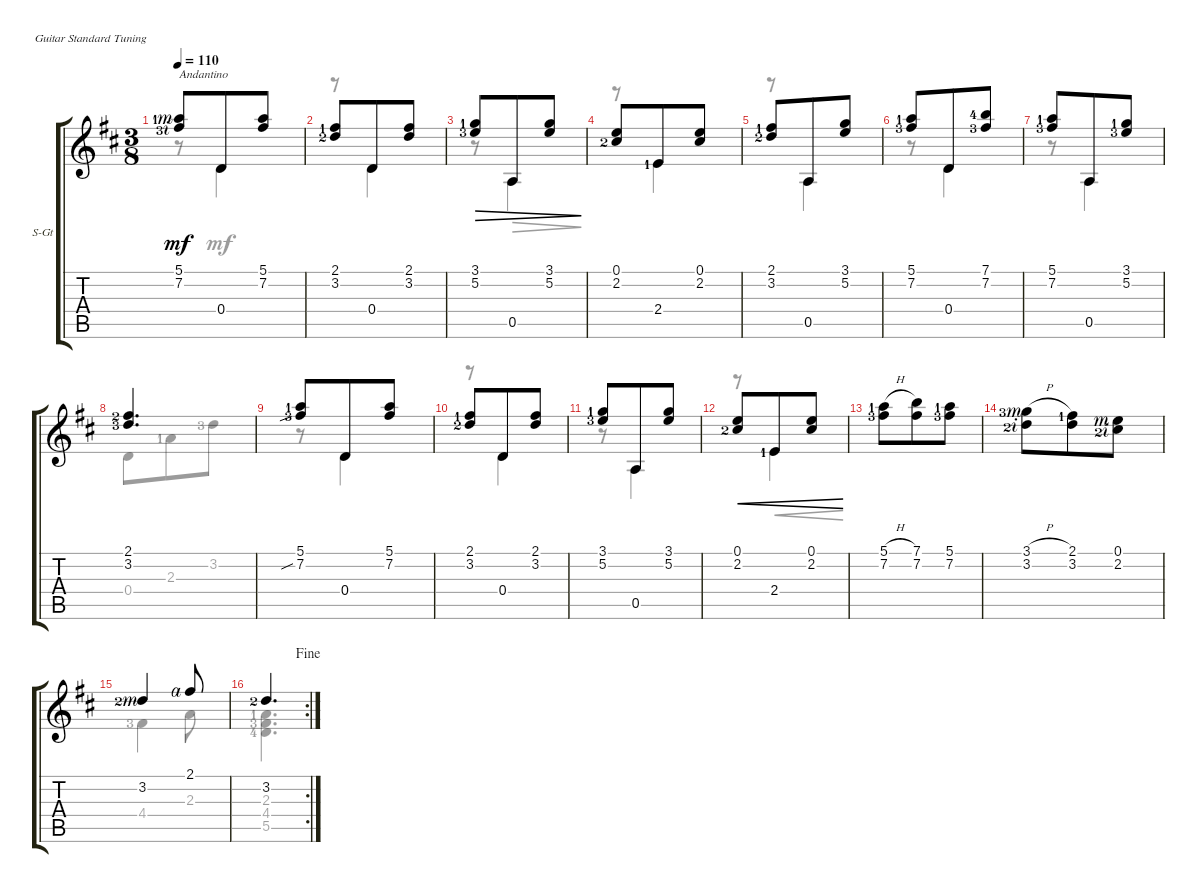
\defaultSystemsLayout 4
\bracketExtendMode groupsimilarinstruments
\firstSystemTrackNameOrientation horizontal
\otherSystemsTrackNameOrientation horizontal
\track ("Steel Guitar" "S-Gt") {instrument acousticguitarsteel}
\staff {score tabs}
\tuning (E4 B3 G3 D3 A2 E2)
\voice
\ts (3 8)
\tempo 110
\clef g2
\ks d
(5.1{lf 2 rf 3} 7.2{lf 4 rf 2}).8{txt "Andantino" dy mf instrument acousticguitarsteel} 0.4.8 (5.1 7.2).8 |
(2.1{lf 2} 3.2{lf 3}).8 0.4.8 (2.1 3.2).8 |
(3.1{lf 2} 5.2{lf 4}).8{dec} 0.5.8{dec} (3.1 5.2).8{dec} |
(0.1 2.2{lf 3}).8 2.4{lf 2}.8 (0.1 2.2).8 |
(2.1{lf 2} 3.2{lf 3}).8 0.5.8 (3.1 5.2).8 |
(5.1{lf 2} 7.2{lf 4}).8 0.4.8 (7.1{lf 5} 7.2{lf 4}).8 |
(5.1{lf 2} 7.2{lf 4}).8 0.5.8 (3.1{lf 2} 5.2{lf 4}).8 |
(2.1{lf 3} 3.2{lf 4}).4{d} |
(5.1{lf 2} 7.2{sib lf 4}).8 0.4.8 (5.1 7.2).8 |
(2.1{lf 2} 3.2{lf 3}).8 0.4.8 (2.1 3.2).8 |
(3.1{lf 2} 5.2{lf 4}).8 0.5.8 (3.1 5.2).8 |
(0.1 2.2{lf 3}).8{cre} 2.4{lf 2}.8{cre} (0.1 2.2).8{cre} |
(5.1{h lf 2} 7.2{lf 4}).8 (7.1 7.2).8 (5.1{lf 2} 7.2{lf 4}).8 |
(3.1{h lf 4 rf 3} 3.2{lf 3 rf 2}).8 (2.1{lf 2} 3.2).8 (0.1{rf 3} 2.2{lf 3 rf 2}).8 |
3.2{lf 3 rf 3}.4 2.1{rf 4}.8 |
\rc 2
\jump fine
3.2{lf 3}.4{d}
\voice
\clef g2
\ottava regular
\simile none
\ks d
r.8{dy mf} 0.4.4 |
r.8 0.4.4 |
r.8 0.5.4{dec} |
r.8 2.4{lf 2}.4 |
r.8 0.5.4 |
r.8 0.4.4 |
r.8 0.5.4 |
0.4.8 2.3{lf 2}.8 3.2{lf 4}.8 |
r.8 0.4.4 |
r.8 0.4.4 |
r.8 0.5.4 |
r.8 2.4{lf 2}.4{cre} |
|
|
4.4{lf 4}.4 2.3.8 |
(2.3{lf 2} 4.4{lf 4} 5.5{lf 5}).4{d}
